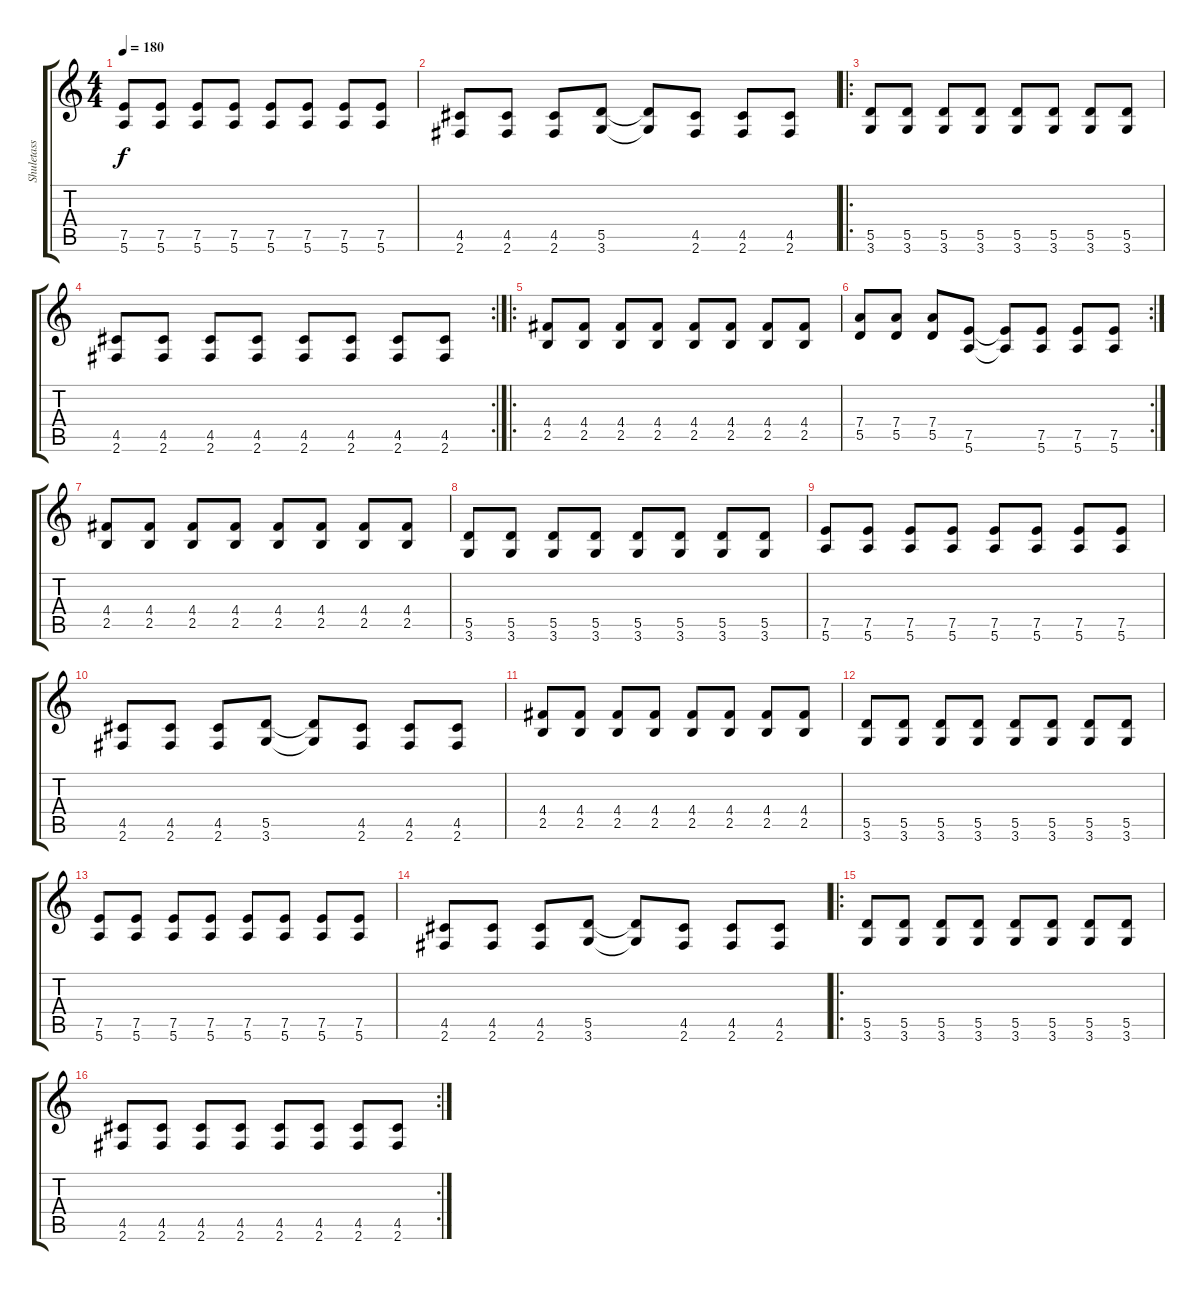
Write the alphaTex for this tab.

\track ("Shuletass" "Shuletass") {instrument distortionguitar}
\staff {score tabs}
\tuning (E4 B3 G3 D3 A2 E2) {hide}
\ts (4 4)
\tempo 180
\clef g2
\ks c
(7.5 5.6).8{dy f} (7.5 5.6).8 (7.5 5.6).8 (7.5 5.6).8 (7.5 5.6).8 (7.5 5.6).8 (7.5 5.6).8 (7.5 5.6).8 |
(4.5 2.6).8 (4.5 2.6).8 (4.5 2.6).8 (5.5 3.6).8 (5.5{t} 3.6{t}).8 (4.5 2.6).8 (4.5 2.6).8 (4.5 2.6).8 |
\ro
(5.5 3.6).8 (5.5 3.6).8 (5.5 3.6).8 (5.5 3.6).8 (5.5 3.6).8 (5.5 3.6).8 (5.5 3.6).8 (5.5 3.6).8 |
\rc 2
(4.5 2.6).8 (4.5 2.6).8 (4.5 2.6).8 (4.5 2.6).8 (4.5 2.6).8 (4.5 2.6).8 (4.5 2.6).8 (4.5 2.6).8 |
\ro
(4.4 2.5).8 (4.4 2.5).8 (4.4 2.5).8 (4.4 2.5).8 (4.4 2.5).8 (4.4 2.5).8 (4.4 2.5).8 (4.4 2.5).8 |
\rc 2
(7.4 5.5).8 (7.4 5.5).8 (7.4 5.5).8 (7.5 5.6).8 (7.5{t} 5.6{t}).8 (7.5 5.6).8 (7.5 5.6).8 (7.5 5.6).8 |
(4.4 2.5).8 (4.4 2.5).8 (4.4 2.5).8 (4.4 2.5).8 (4.4 2.5).8 (4.4 2.5).8 (4.4 2.5).8 (4.4 2.5).8 |
(5.5 3.6).8 (5.5 3.6).8 (5.5 3.6).8 (5.5 3.6).8 (5.5 3.6).8 (5.5 3.6).8 (5.5 3.6).8 (5.5 3.6).8 |
(7.5 5.6).8 (7.5 5.6).8 (7.5 5.6).8 (7.5 5.6).8 (7.5 5.6).8 (7.5 5.6).8 (7.5 5.6).8 (7.5 5.6).8 |
(4.5 2.6).8 (4.5 2.6).8 (4.5 2.6).8 (5.5 3.6).8 (5.5{t} 3.6{t}).8 (4.5 2.6).8 (4.5 2.6).8 (4.5 2.6).8 |
(4.4 2.5).8 (4.4 2.5).8 (4.4 2.5).8 (4.4 2.5).8 (4.4 2.5).8 (4.4 2.5).8 (4.4 2.5).8 (4.4 2.5).8 |
(5.5 3.6).8 (5.5 3.6).8 (5.5 3.6).8 (5.5 3.6).8 (5.5 3.6).8 (5.5 3.6).8 (5.5 3.6).8 (5.5 3.6).8 |
(7.5 5.6).8 (7.5 5.6).8 (7.5 5.6).8 (7.5 5.6).8 (7.5 5.6).8 (7.5 5.6).8 (7.5 5.6).8 (7.5 5.6).8 |
(4.5 2.6).8 (4.5 2.6).8 (4.5 2.6).8 (5.5 3.6).8 (5.5{t} 3.6{t}).8 (4.5 2.6).8 (4.5 2.6).8 (4.5 2.6).8 |
\ro
(5.5 3.6).8 (5.5 3.6).8 (5.5 3.6).8 (5.5 3.6).8 (5.5 3.6).8 (5.5 3.6).8 (5.5 3.6).8 (5.5 3.6).8 |
\rc 2
(4.5 2.6).8 (4.5 2.6).8 (4.5 2.6).8 (4.5 2.6).8 (4.5 2.6).8 (4.5 2.6).8 (4.5 2.6).8 (4.5 2.6).8
